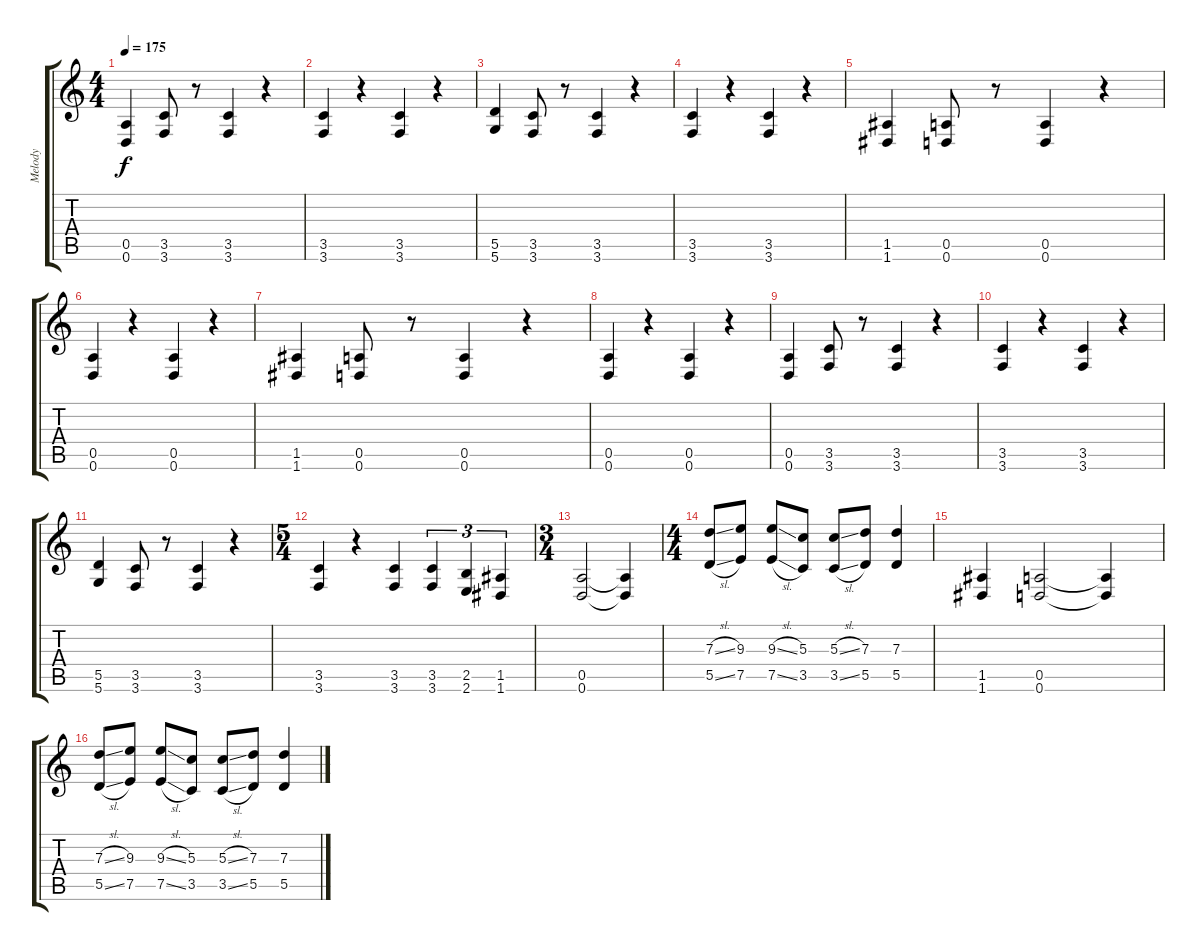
\track ("Melody" "Melody") {instrument distortionguitar}
\staff {score tabs}
\tuning (E4 B3 G3 D3 A2 D2) {hide}
\ts (4 4)
\tempo 175
\clef g2
\ks c
(0.5 0.6).4{dy f} (3.5 3.6).8 r.8 (3.5 3.6).4 r.4 |
(3.5 3.6).4 r.4 (3.5 3.6).4 r.4 |
(5.5 5.6).4 (3.5 3.6).8 r.8 (3.5 3.6).4 r.4 |
(3.5 3.6).4 r.4 (3.5 3.6).4 r.4 |
(1.5 1.6).4 (0.5 0.6).8 r.8 (0.5 0.6).4 r.4 |
(0.5 0.6).4 r.4 (0.5 0.6).4 r.4 |
(1.5 1.6).4 (0.5 0.6).8 r.8 (0.5 0.6).4 r.4 |
(0.5 0.6).4 r.4 (0.5 0.6).4 r.4 |
(0.5 0.6).4 (3.5 3.6).8 r.8 (3.5 3.6).4 r.4 |
(3.5 3.6).4 r.4 (3.5 3.6).4 r.4 |
(5.5 5.6).4 (3.5 3.6).8 r.8 (3.5 3.6).4 r.4 |
\ts (5 4)
(3.5 3.6).4 r.4 (3.5 3.6).4 (3.5 3.6).4{tu (3 2)} (2.5 2.6).4{tu (3 2)} (1.5 1.6).4{tu (3 2)} |
\ts (3 4)
(0.5 0.6).2 (0.5{t} 0.6{t}).4 |
\ts (4 4)
(7.3{sl} 5.5{sl}).8 (9.3 7.5).8 (9.3{sl} 7.5{sl}).8 (5.3 3.5).8 (5.3{sl} 3.5{sl}).8 (7.3 5.5).8 (7.3 5.5).4 |
(1.5 1.6).4 (0.5 0.6).2 (0.5{t} 0.6{t}).4 |
(7.3{sl} 5.5{sl}).8 (9.3 7.5).8 (9.3{sl} 7.5{sl}).8 (5.3 3.5).8 (5.3{sl} 3.5{sl}).8 (7.3 5.5).8 (7.3 5.5).4
